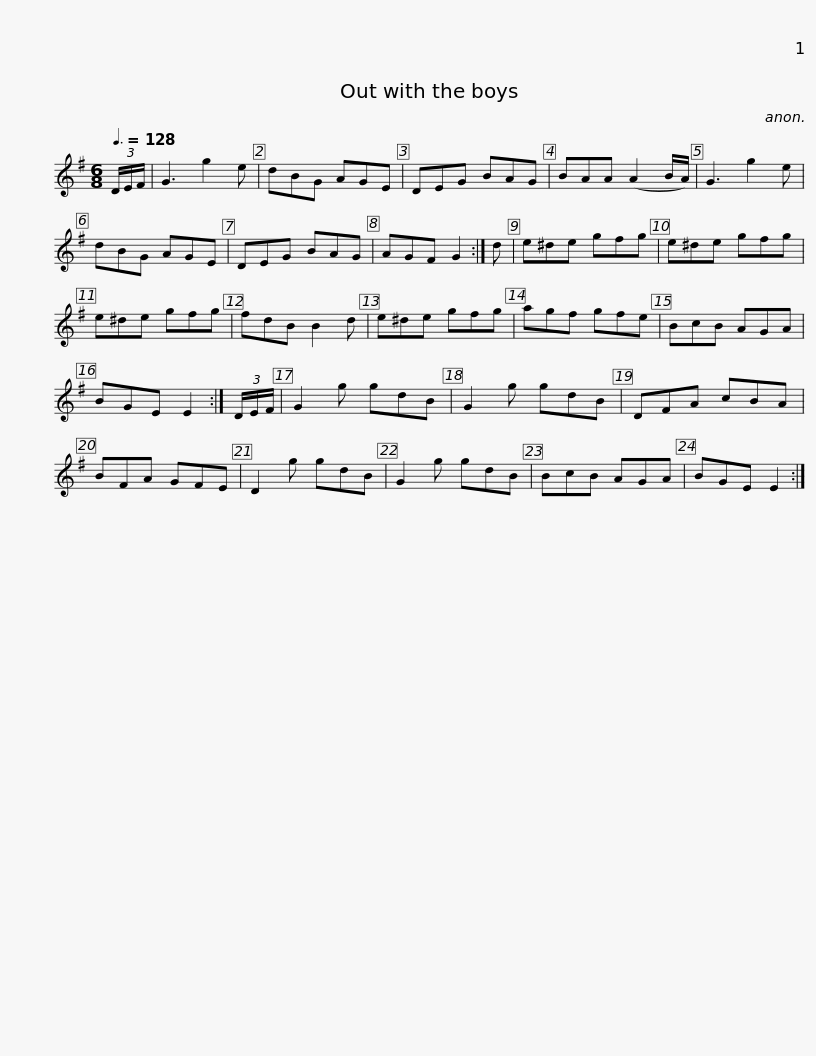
X:1
L:1/8
Q:3/8=128
M:6/8
I:linebreak $
K:Emin
V:1 treble
V:1
 (3D/E/F/ | G3 g2 e | dBG AGE | DEG BAG | BAA (A2 B/A/) | %5
 G3 g2 e | dBG AGE | DEG BAG | AGF G2 :|$ d | %10
 e^de gfg | e^de gfg | e^de gfg | fdB B2 d | e^de gfg | %15
 agf gfe | BcB AGA |$ BGE E2 :| (3D/E/F/ | G2 g gdB | %20
 G2 g gdB | DFA cBA | BFA GFE | D2 g gdB | G2 g gdB | %25
 BcB AGA |$ BGE E2 :| %27
